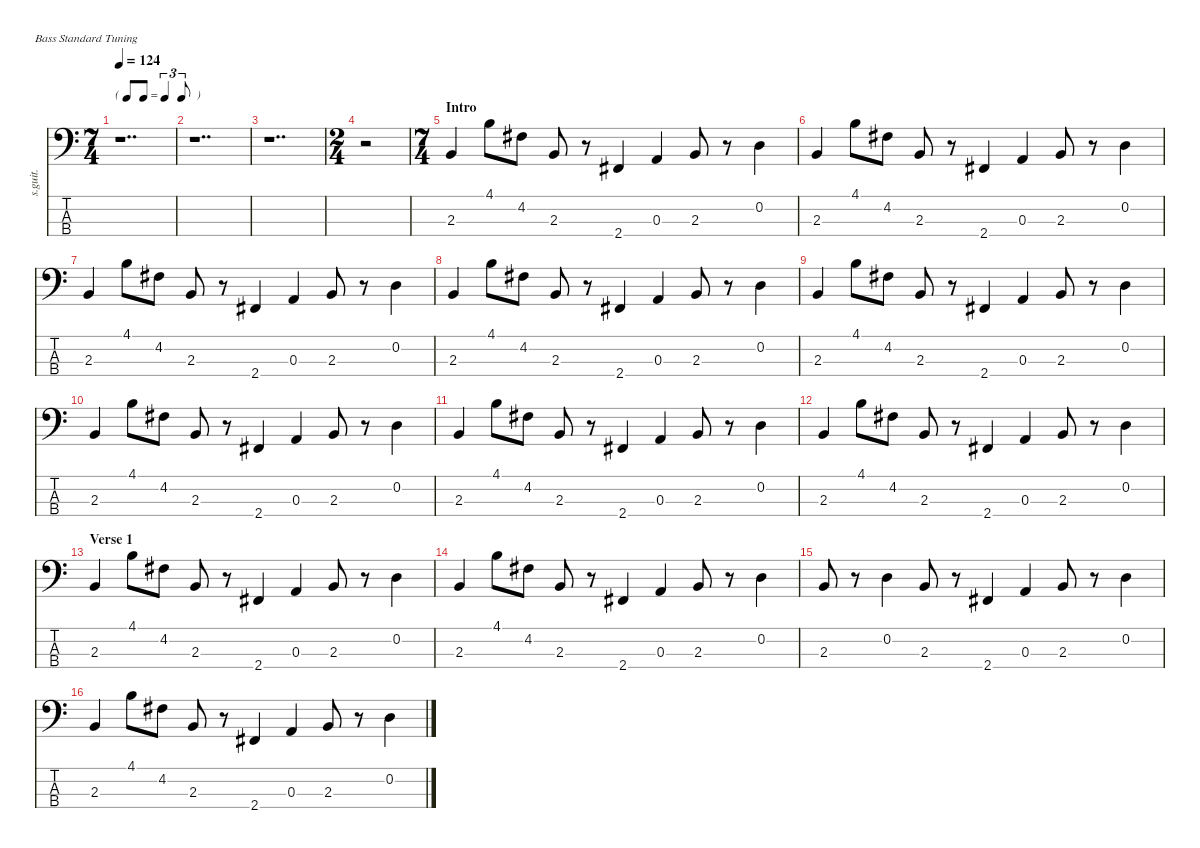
\defaultSystemsLayout 4
\hideDynamics
\bracketExtendMode nobrackets
\track ("Roger Waters | Fender Precision | Bass" "s.guit.") {instrument electricbasspick}
\staff {score tabs}
\tuning (G2 D2 A1 E1)
\ts (7 4)
\beaming (8 2 2 2 2)
\tf triplet8th
\tempo 124
\clef f4
\ks c
r.1{dd dy f instrument electricbasspick} |
r.1{dd} |
r.1{dd} |
\ts (2 4)
\beaming (8 2 2 2 2)
r.2 |
\ts (7 4)
\beaming (8 2 2 2 2)
\section ("" "Intro")
2.3.4 4.1.8 4.2{acc #}.8 2.3.8 r.8 2.4{acc #}.4 0.3.4 2.3.8 r.8 0.2.4 |
2.3.4 4.1.8 4.2{acc #}.8 2.3.8 r.8 2.4{acc #}.4 0.3.4 2.3.8 r.8 0.2.4 |
2.3.4 4.1.8 4.2{acc #}.8 2.3.8 r.8 2.4{acc #}.4 0.3.4 2.3.8 r.8 0.2.4 |
2.3.4 4.1.8 4.2{acc #}.8 2.3.8 r.8 2.4{acc #}.4 0.3.4 2.3.8 r.8 0.2.4 |
2.3.4 4.1.8 4.2{acc #}.8 2.3.8 r.8 2.4{acc #}.4 0.3.4 2.3.8 r.8 0.2.4 |
2.3.4 4.1.8 4.2{acc #}.8 2.3.8 r.8 2.4{acc #}.4 0.3.4 2.3.8 r.8 0.2.4 |
2.3.4 4.1.8 4.2{acc #}.8 2.3.8 r.8 2.4{acc #}.4 0.3.4 2.3.8 r.8 0.2.4 |
2.3.4 4.1.8 4.2{acc #}.8 2.3.8 r.8 2.4{acc #}.4 0.3.4 2.3.8 r.8 0.2.4 |
\section ("" "Verse 1")
2.3.4 4.1.8 4.2{acc #}.8 2.3.8 r.8 2.4{acc #}.4 0.3.4 2.3.8 r.8 0.2.4 |
2.3.4 4.1.8 4.2{acc #}.8 2.3.8 r.8 2.4{acc #}.4 0.3.4 2.3.8 r.8 0.2.4 |
2.3.8 r.8 0.2.4 2.3.8 r.8 2.4{acc #}.4 0.3.4 2.3.8 r.8 0.2.4 |
2.3.4 4.1.8 4.2{acc #}.8 2.3.8 r.8 2.4{acc #}.4 0.3.4 2.3.8 r.8 0.2.4
